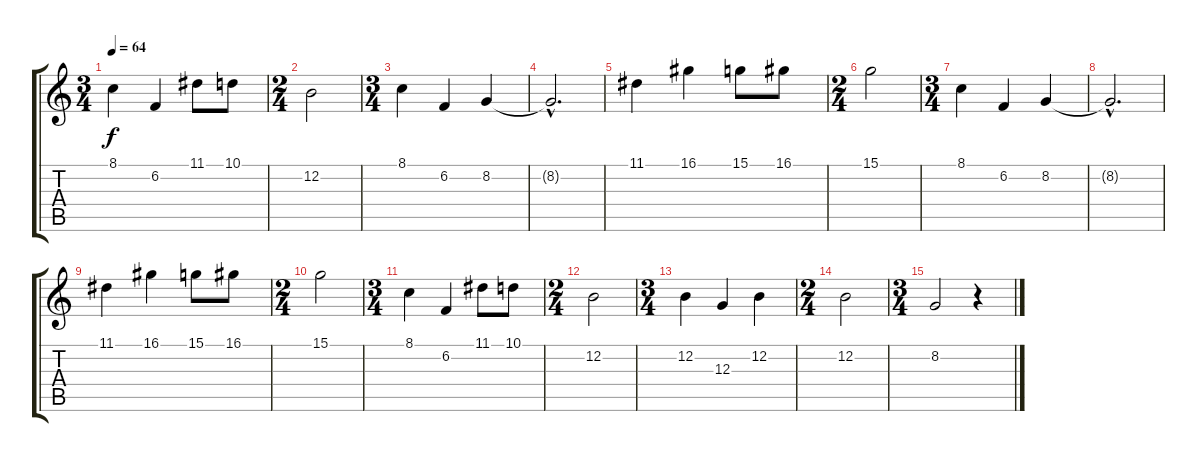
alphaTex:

\track "" {instrument stringensemble1}
\staff {score tabs}
\tuning (E4 B3 G3 D3 A2 E2) {hide}
\ts (3 4)
\tempo 64
\clef g2
\ks c
8.1.4{dy f} 6.2.4 11.1.8 10.1.8 |
\ts (2 4)
12.2.2 |
\ts (3 4)
8.1.4 6.2.4 8.2.4 |
8.2{hac t}.2{d} |
11.1.4 16.1.4 15.1.8 16.1.8 |
\ts (2 4)
15.1.2 |
\ts (3 4)
8.1.4 6.2.4 8.2.4 |
8.2{hac t}.2{d} |
11.1.4 16.1.4 15.1.8 16.1.8 |
\ts (2 4)
15.1.2 |
\ts (3 4)
8.1.4 6.2.4 11.1.8 10.1.8 |
\ts (2 4)
12.2.2 |
\ts (3 4)
12.2.4 12.3.4 12.2.4 |
\ts (2 4)
12.2.2 |
\ts (3 4)
8.2.2 r.4
